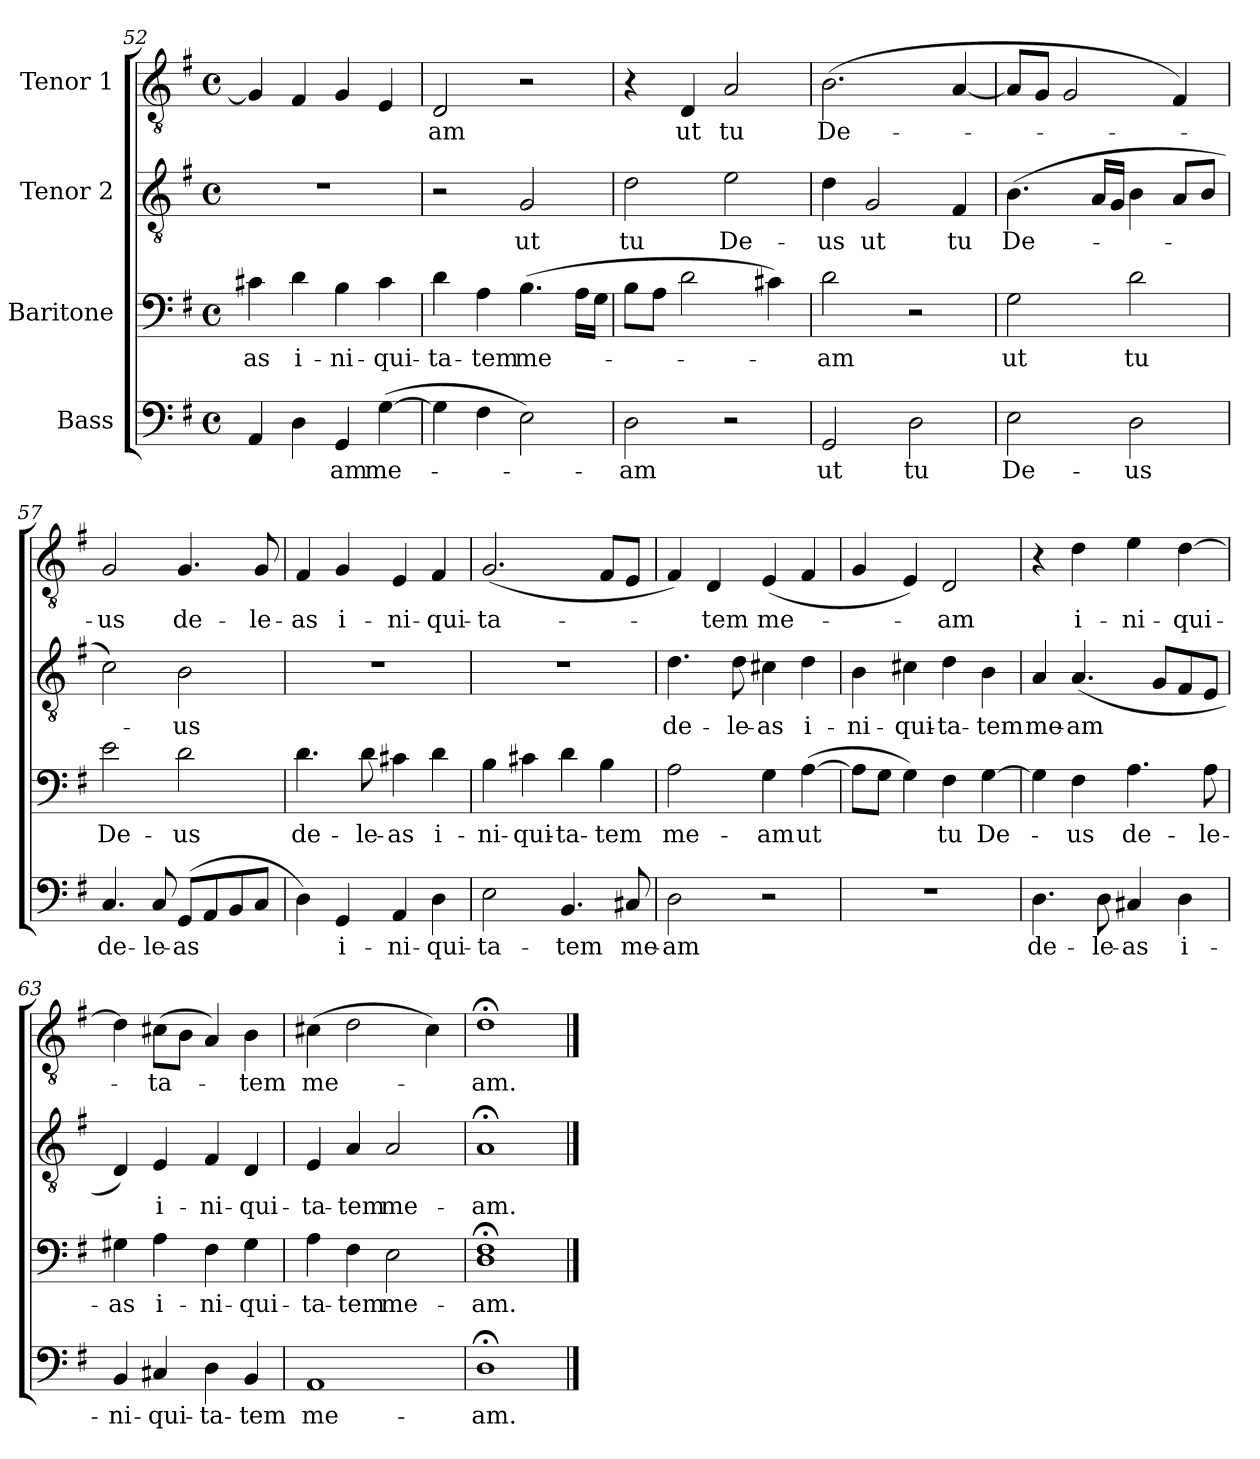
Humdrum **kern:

**kern	**text	**kern	**text	**kern	**text	**kern	**text
*part4	*part4	*part3	*part3	*part2	*part2	*part1	*part1
*staff4	*staff4	*staff3	*staff3	*staff2	*staff2	*staff1	*staff1
*I"Bass	*	*I"Baritone	*	*I"Tenor 2	*	*I"Tenor 1	*
*clefF4	*	*clefF4	*	*clefGv2	*	*clefGv2	*
*k[f#]	*	*k[f#]	*	*k[f#]	*	*k[f#]	*
*G:	*	*G:	*	*G:	*	*G:	*
*M4/4	*	*M4/4	*	*M4/4	*	*M4/4	*
*met(c)	*	*met(c)	*	*met(c)	*	*met(c)	*
=52	=52	=52	=52	=52	=52	=52	=52
4AA/	.	4c#X\	-as	1r	.	4G/]	.
4D\	.	4d\	i-	.	.	4F#/	.
4GG/	-am	4B\	-ni-	.	.	4G/	.
([4G\	me-	4c#\	-qui-	.	.	4E/	.
=53	=53	=53	=53	=53	=53	=53	=53
4G\]	.	4d\	-ta-	2r	.	2D/	-am
4F#\	.	4A\	-tem	.	.	.	.
2E\)	.	(4.B\	me-	2G/	ut	2r	.
.	.	16A\LL	.	.	.	.	.
.	.	16G\JJ	.	.	.	.	.
=54	=54	=54	=54	=54	=54	=54	=54
2D\	-am	8B\L	.	2d\	tu	4r	.
.	.	8A\J	.	.	.	.	.
.	.	2d\	.	.	.	4D/	ut
2r	.	.	.	2e\	De-	2A/	tu
.	.	4c#X\)	.	.	.	.	.
!!LO:LB:g=z
=55	=55	=55	=55	=55	=55	=55	=55
2GG/	ut	2d\	-am	4d\	-us	(2.B\	De-
.	.	.	.	2G/	ut	.	.
2D\	tu	2r	.	.	.	.	.
.	.	.	.	4F#/	tu	[4A/	.
=56	=56	=56	=56	=56	=56	=56	=56
2E\	De-	2G\	ut	(4.B\	De-	8A/L]	.
.	.	.	.	.	.	8G/J	.
.	.	.	.	.	.	2G/	.
.	.	.	.	16A/LL	.	.	.
.	.	.	.	16G/JJ	.	.	.
2D\	-us	2d\	tu	4B\	.	.	.
.	.	.	.	8A/L	.	4F#/)	.
.	.	.	.	8B/J	.	.	.
=57	=57	=57	=57	=57	=57	=57	=57
4.C/	de-	2e\	De-	2c\)	.	2G/	-us
8C/	-le-	.	.	.	.	.	.
(8GG/L	-as	2d\	-us	2B\	-us	4.G/	de-
8AA/	.	.	.	.	.	.	.
8BB/	.	.	.	.	.	.	.
8C/J	.	.	.	.	.	8G/	-le-
=58	=58	=58	=58	=58	=58	=58	=58
4D\)	.	4.d\	de-	1r	.	4F#/	-as
4GG/	i-	.	.	.	.	4G/	i-
.	.	8d\	-le-	.	.	.	.
4AA/	-ni-	4c#X\	-as	.	.	4E/	-ni-
4D\	-qui-	4d\	i-	.	.	4F#/	-qui-
=59	=59	=59	=59	=59	=59	=59	=59
2E\	-ta-	4B\	-ni-	1r	.	(2.G/	-ta-
.	.	4c#X\	-qui-	.	.	.	.
4.BB/	-tem	4d\	-ta-	.	.	.	.
.	.	4B\	-tem	.	.	8F#/L	.
8C#X/	me-	.	.	.	.	8E/J	.
=60	=60	=60	=60	=60	=60	=60	=60
2D\	-am	2A\	me-	4.d\	de-	4F#/)	.
.	.	.	.	.	.	4D/	-tem
.	.	.	.	8d\	-le-	.	.
2r	.	4G\	-am	4c#X\	-as	(4E/	me-
.	.	([4A\	ut	4d\	i-	4F#/	.
!!LO:LB:g=z
=61	=61	=61	=61	=61	=61	=61	=61
1r	.	8A\L]	.	4B\	-ni-	4G/	.
.	.	8G\J	.	.	.	.	.
.	.	4G\)	.	4c#X\	-qui-	4E/)	.
.	.	4F#\	tu	4d\	-ta-	2D/	-am
.	.	[4G\	De-	4B\	-tem	.	.
=62	=62	=62	=62	=62	=62	=62	=62
4.D\	de-	4G\]	.	4A/	me-	4r	.
.	.	4F#\	-us	(4.A/	-am	4d\	i-
8D\	-le-	.	.	.	.	.	.
4C#X/	-as	4.A\	de-	.	.	4e\	-ni-
.	.	.	.	8G/L	.	.	.
4D\	i-	.	.	8F#/	.	[4d\	-qui-
.	.	8A\	-le-	8E/J	.	.	.
=63	=63	=63	=63	=63	=63	=63	=63
4BB/	-ni-	4G#X\	-as	4D/)	.	4d\]	.
4C#X/	-qui-	4A\	i-	4E/	i-	(8c#X\L	-ta-
.	.	.	.	.	.	8B\J	.
4D\	-ta-	4F#\	-ni-	4F#/	-ni-	4A/)	.
4BB/	-tem	4G#\	-qui-	4D/	-qui-	4B\	-tem
=64	=64	=64	=64	=64	=64	=64	=64
1AA	me-	4A\	-ta-	4E/	-ta-	(4c#X\	me-
.	.	4F#\	-tem	4A/	-tem	2d\	.
.	.	2E\	me-	2A/	me-	.	.
.	.	.	.	.	.	4c#\)	.
=65	=65	=65	=65	=65	=65	=65	=65
1D;<	-am.	1D;< 1F#;<	-am.	1A;<	-am.	1d;<	-am.
==	==	==	==	==	==	==	==
*-	*-	*-	*-	*-	*-	*-	*-
